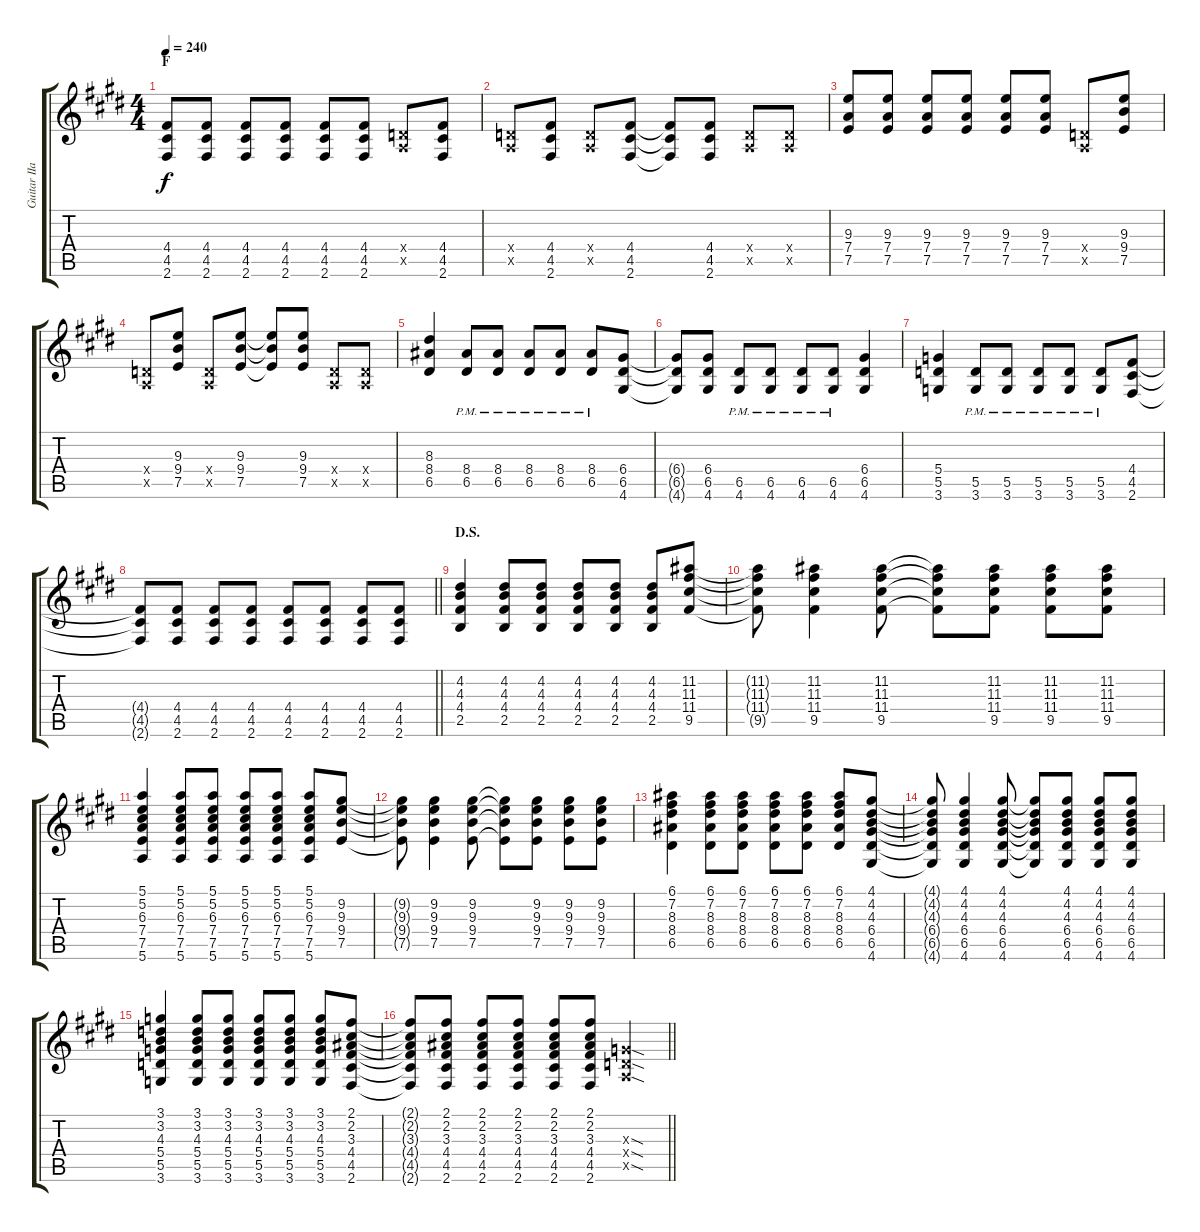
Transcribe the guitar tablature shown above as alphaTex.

\track ("Guitar IIa (Nakano Azusa)" "Guitar IIa") {instrument distortionguitar}
\staff {score tabs}
\tuning (E4 B3 G3 D3 A2 E2) {hide}
\ts (4 4)
\section ("" "F")
\tempo 240
\clef g2
\ks e
(4.4 4.5 2.6).8{dy f} (4.4 4.5 2.6).8 (4.4 4.5 2.6).8 (4.4 4.5 2.6).8 (4.4 4.5 2.6).8 (4.4 4.5 2.6).8 (0.4{x} 0.5{x}).8 (4.4 4.5 2.6).8 |
(0.4{x} 0.5{x}).8 (4.4 4.5 2.6).8 (0.4{x} 0.5{x}).8 (4.4 4.5 2.6).8 (4.4{t} 4.5{t} 2.6{t}).8 (4.4 4.5 2.6).8 (0.4{x} 0.5{x}).8 (0.4{x} 0.5{x}).8 |
(9.3 7.4 7.5).8 (9.3 7.4 7.5).8 (9.3 7.4 7.5).8 (9.3 7.4 7.5).8 (9.3 7.4 7.5).8 (9.3 7.4 7.5).8 (0.4{x} 0.5{x}).8 (9.3 9.4 7.5).8 |
(0.4{x} 0.5{x}).8 (9.3 9.4 7.5).8 (0.4{x} 0.5{x}).8 (9.3 9.4 7.5).8 (9.3{t} 9.4{t} 7.5{t}).8 (9.3 9.4 7.5).8 (0.4{x} 0.5{x}).8 (0.4{x} 0.5{x}).8 |
(8.3 8.4 6.5).4 (8.4{pm} 6.5{pm}).8 (8.4{pm} 6.5{pm}).8 (8.4{pm} 6.5{pm}).8 (8.4{pm} 6.5{pm}).8 (8.4{pm} 6.5{pm}).8 (6.4 6.5 4.6).8 |
(6.4{t} 6.5{t} 4.6{t}).8 (6.4 6.5 4.6).8 (6.5{pm} 4.6{pm}).8 (6.5{pm} 4.6{pm}).8 (6.5{pm} 4.6{pm}).8 (6.5{pm} 4.6{pm}).8 (6.4 6.5 4.6).4 |
(5.4 5.5 3.6).4 (5.5{pm} 3.6{pm}).8 (5.5{pm} 3.6{pm}).8 (5.5{pm} 3.6{pm}).8 (5.5{pm} 3.6{pm}).8 (5.5{pm} 3.6{pm}).8 (4.4 4.5 2.6).8 |
\barLineRight lightlight
(4.4{t} 4.5{t} 2.6{t}).8 (4.4 4.5 2.6).8 (4.4 4.5 2.6).8 (4.4 4.5 2.6).8 (4.4 4.5 2.6).8 (4.4 4.5 2.6).8 (4.4 4.5 2.6).8 (4.4 4.5 2.6).8 |
\section ("" "D.S.")
(4.2 4.3 4.4 2.5).4 (4.2 4.3 4.4 2.5).8 (4.2 4.3 4.4 2.5).8 (4.2 4.3 4.4 2.5).8 (4.2 4.3 4.4 2.5).8 (4.2 4.3 4.4 2.5).8 (11.2 11.3 11.4 9.5).8 |
(11.2{t} 11.3{t} 11.4{t} 9.5{t}).8 (11.2 11.3 11.4 9.5).4 (11.2 11.3 11.4 9.5).8 (11.2{t} 11.3{t} 11.4{t} 9.5{t}).8 (11.2 11.3 11.4 9.5).8 (11.2 11.3 11.4 9.5).8 (11.2 11.3 11.4 9.5).8 |
(5.1 5.2 6.3 7.4 7.5 5.6).4 (5.1 5.2 6.3 7.4 7.5 5.6).8 (5.1 5.2 6.3 7.4 7.5 5.6).8 (5.1 5.2 6.3 7.4 7.5 5.6).8 (5.1 5.2 6.3 7.4 7.5 5.6).8 (5.1 5.2 6.3 7.4 7.5 5.6).8 (9.2 9.3 9.4 7.5).8 |
(9.2{t} 9.3{t} 9.4{t} 7.5{t}).8 (9.2 9.3 9.4 7.5).4 (9.2 9.3 9.4 7.5).8 (9.2{t} 9.3{t} 9.4{t} 7.5{t}).8 (9.2 9.3 9.4 7.5).8 (9.2 9.3 9.4 7.5).8 (9.2 9.3 9.4 7.5).8 |
(6.1 7.2 8.3 8.4 6.5).4 (6.1 7.2 8.3 8.4 6.5).8 (6.1 7.2 8.3 8.4 6.5).8 (6.1 7.2 8.3 8.4 6.5).8 (6.1 7.2 8.3 8.4 6.5).8 (6.1 7.2 8.3 8.4 6.5).8 (4.1 4.2 4.3 6.4 6.5 4.6).8 |
(4.1{t} 4.2{t} 4.3{t} 6.4{t} 6.5{t} 4.6{t}).8 (4.1 4.2 4.3 6.4 6.5 4.6).4 (4.1 4.2 4.3 6.4 6.5 4.6).8 (4.1{t} 4.2{t} 4.3{t} 6.4{t} 6.5{t} 4.6{t}).8 (4.1 4.2 4.3 6.4 6.5 4.6).8 (4.1 4.2 4.3 6.4 6.5 4.6).8 (4.1 4.2 4.3 6.4 6.5 4.6).8 |
(3.1 3.2 4.3 5.4 5.5 3.6).4 (3.1 3.2 4.3 5.4 5.5 3.6).8 (3.1 3.2 4.3 5.4 5.5 3.6).8 (3.1 3.2 4.3 5.4 5.5 3.6).8 (3.1 3.2 4.3 5.4 5.5 3.6).8 (3.1 3.2 4.3 5.4 5.5 3.6).8 (2.1 2.2 3.3 4.4 4.5 2.6).8 |
\barLineRight lightlight
(2.1{t} 2.2{t} 3.3{t} 4.4{t} 4.5{t} 2.6{t}).8 (2.1 2.2 3.3 4.4 4.5 2.6).8 (2.1 2.2 3.3 4.4 4.5 2.6).8 (2.1 2.2 3.3 4.4 4.5 2.6).8 (2.1 2.2 3.3 4.4 4.5 2.6).8 (2.1 2.2 3.3 4.4 4.5 2.6).8 (0.3{sod x} 0.4{sod x} 0.5{sod x}).4
